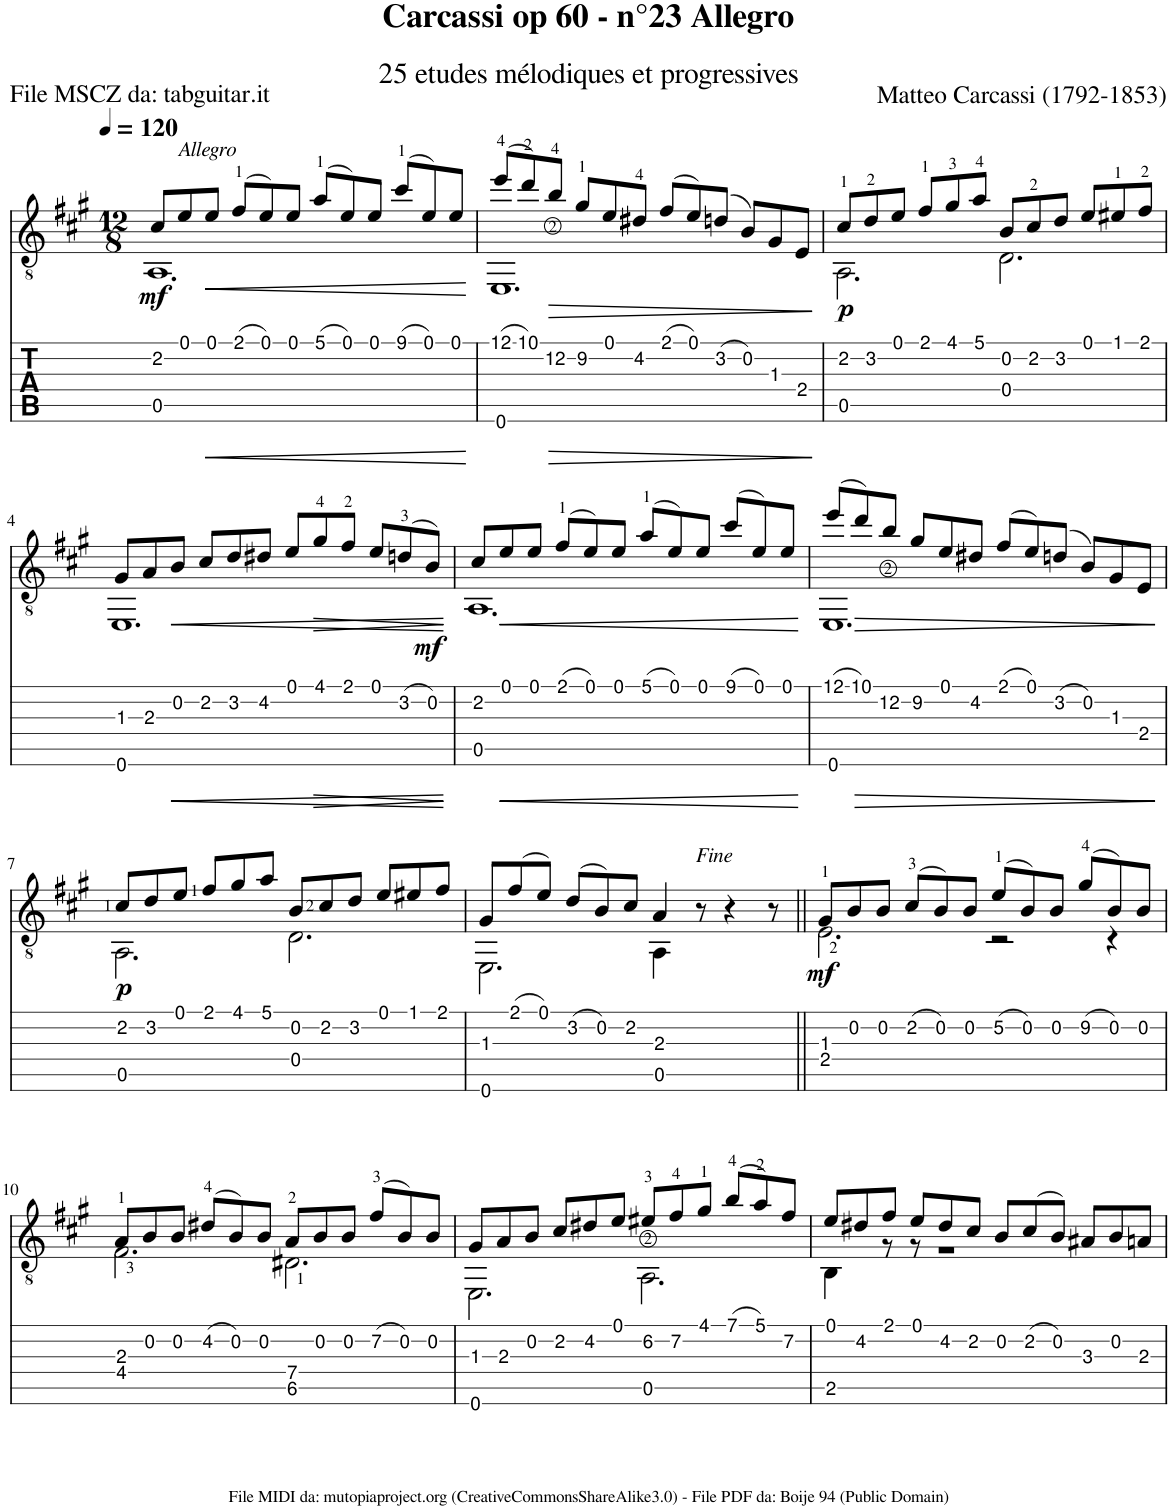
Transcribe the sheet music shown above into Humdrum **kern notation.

**kern	**kern	**dynam
*part1	*part1	*part1
*staff2	*staff1	*staff1/2
*I"Guitar	*	*
*I'Guit.	*	*
*stria6	*	*
*	*clefGv2	*
*k[f#c#g#]	*k[f#c#g#]	*
*M12/8	*M12/8	*
*MM120	*MM120	*
=1	=1	=1
*^	*^	*
!	!	!	!	!LO:DY:b
8c#L	1.AA	8c#/L	1.AA	mf
!	!	!LO:TX:a:i:t=Allegro	!	!
8e	.	8e/	.	.
!	!	!	!	!LO:HP:b
8eJ	.	8e/J	.	<
8f#L	.	(8f#/L	.	.
8e	.	8e/)	.	.
8eJ	.	8e/J	.	.
8aL	.	(8a/L	.	.
8e	.	8e/)	.	.
8eJ	.	8e/J	.	.
8cc#L	.	(8cc#/L	.	.
8e	.	8e/)	.	.
8eJ	.	8e/J	.	.
*v	*v	*	*	*
*	*v	*v	*
.	.	[
=2	=2	=2
*^	*^	*
8eeL	1.EE	(8ee/L	1.EE	.
8dd	.	8dd/)	.	.
!	!	!	!	!LO:HP:b
8bJ	.	8b/J	.	>
8g#L	.	8g#/L	.	.
8e	.	8e/	.	.
8d#J	.	8d#X/J	.	.
8f#L	.	(8f#/L	.	.
8e	.	8e/)	.	.
8dJ	.	(8dn/J	.	.
8BL	.	8B/L)	.	.
8G#	.	8G#/	.	.
8EJ	.	8E/J	.	.
*v	*v	*	*	*
*	*v	*v	*
.	.	]
=3	=3	=3
*^	*^	*
!	!	!	!	!LO:DY:b
8c#L	2.AA	8c#/L	2.AA\	p
8d	.	8d/	.	.
8eJ	.	8e/J	.	.
8f#L	.	8f#/L	.	.
8g#	.	8g#/	.	.
8aJ	.	8a/J	.	.
8BL	2.D	8B/L	2.D\	.
8c#	.	8c#/	.	.
8dJ	.	8d/J	.	.
8eL	.	8e/L	.	.
8e#	.	8e#X/	.	.
8f#J	.	8f#/J	.	.
!!LO:LB:g=z	!!
=4	=4	=4	=4	=4
8G#L	1.EE	8G#/L	1.EE	.
8A	.	8A/	.	.
!	!	!	!	!LO:HP:b
8BJ	.	8B/J	.	<
8c#L	.	8c#/L	.	.
8d	.	8d/	.	.
8d#J	.	8d#X/J	.	.
8eL	.	8e/L	.	.
!	!	!	!	!LO:HP:b
8g#	.	8g#/	.	>
8f#J	.	8f#/J	.	.
8eL	.	8e/L	.	.
8d	.	(8dn/	.	.
!	!	!	!	!LO:DY:a=2
8BJ	.	8B/J)	.	mf
*v	*v	*	*	*
*	*v	*v	*
.	.	[ ]
=5	=5	=5
*^	*^	*
8c#L	1.AA	8c#/L	1.AA	.
!	!	!	!	!LO:HP:b
8e	.	8e/	.	<
8eJ	.	8e/J	.	.
8f#L	.	(8f#/L	.	.
8e	.	8e/)	.	.
8eJ	.	8e/J	.	.
8aL	.	(8a/L	.	.
8e	.	8e/)	.	.
8eJ	.	8e/J	.	.
8cc#L	.	(8cc#/L	.	.
8e	.	8e/)	.	.
8eJ	.	8e/J	.	.
*v	*v	*	*	*
*	*v	*v	*
.	.	[
=6	=6	=6
*^	*^	*
8eeL	1.EE	(8ee/L	1.EE	.
!	!	!	!	!LO:HP:b
8dd	.	8dd/)	.	>
8bJ	.	8b/J	.	.
8g#L	.	8g#/L	.	.
8e	.	8e/	.	.
8d#J	.	8d#X/J	.	.
8f#L	.	(8f#/L	.	.
8e	.	8e/)	.	.
8dJ	.	(8dn/J	.	.
8BL	.	8B/L)	.	.
8G#	.	8G#/	.	.
8EJ	.	8E/J	.	.
*v	*v	*	*	*
*	*v	*v	*
.	.	]
!!LO:LB:g=z
=7	=7	=7
*^	*^	*
!	!	!	!	!LO:DY:b
8c#L	2.AA	8c#/L	2.AA\	p
8d	.	8d/	.	.
8eJ	.	8e/J	.	.
8f#L	.	8f#/L	.	.
8g#	.	8g#/	.	.
8aJ	.	8a/J	.	.
8BL	2.D	8B/L	2.D\	.
8c#	.	8c#/	.	.
8dJ	.	8d/J	.	.
8eL	.	8e/L	.	.
8e#	.	8e#X/	.	.
8f#J	.	8f#/J	.	.
=8	=8	=8	=8	=8
8G#L	2.EE	8G#/L	2.EE\	.
8f#	.	(8f#/	.	.
8eJ	.	8e/J)	.	.
8dL	.	(8d/L	.	.
8B	.	8B/)	.	.
8c#J	.	8c#/J	.	.
4A	4AA	4A/	4AA\	.
8r	2ryy	8r	2ryy	.
4r	.	4r	.	.
8r	.	8r	.	.
=9||	=9||	=9||	=9||	=9||
!	!	!	!	!LO:DY:a=2
8G#L	2.E	8G#/L	2.E\	mf
8B	.	8B/	.	.
8BJ	.	8B/J	.	.
8c#L	.	(8c#/L	.	.
8B	.	8B/)	.	.
8BJ	.	8B/J	.	.
8eL	2r	(8e/L	2r	.
8B	.	8B/)	.	.
8BJ	.	8B/J	.	.
8g#L	.	(8g#/L	.	.
8B	4r	8B/)	4r	.
8BJ	.	8B/J	.	.
!!LO:LB:g=z	!!
=10	=10	=10	=10	=10
8AL	2.F#	8A/L	2.F#\	.
8B	.	8B/	.	.
8BJ	.	8B/J	.	.
8d#L	.	(8d#X/L	.	.
8B	.	8B/)	.	.
8BJ	.	8B/J	.	.
8AL	2.D#	8A/L	2.D#X\	.
8B	.	8B/	.	.
8BJ	.	8B/J	.	.
8f#L	.	(8f#/L	.	.
8B	.	8B/)	.	.
8BJ	.	8B/J	.	.
=11	=11	=11	=11	=11
8G#L	2.EE	8G#/L	2.EE\	.
8A	.	8A/	.	.
8BJ	.	8B/J	.	.
8c#L	.	8c#/L	.	.
8d#	.	8d#X/	.	.
8eJ	.	8e/J	.	.
8e#L	2.AA	8e#X/L	2.AA\	.
8f#	.	8f#/	.	.
8g#J	.	8g#/J	.	.
8bL	.	(8b/L	.	.
8a	.	8a/)	.	.
8f#J	.	8f#/J	.	.
=12	=12	=12	=12	=12
8eL	4BB	8e/L	4BB\	.
8d#	.	8d#X/	.	.
8f#J	8r	8f#/J	8r	.
8eL	8r	8e/L	8r	.
8d#	1r	8d#/	1r	.
8c#J	.	8c#/J	.	.
8BL	.	8B/L	.	.
8c#	.	(8c#/	.	.
8BJ	.	8B/J)	.	.
8A#L	.	8A#X/L	.	.
8B	.	8B/	.	.
8AJ	.	8An/J	.	.
*v	*v	*	*	*
*	*v	*v	*
=	=	=
*-	*-	*-
